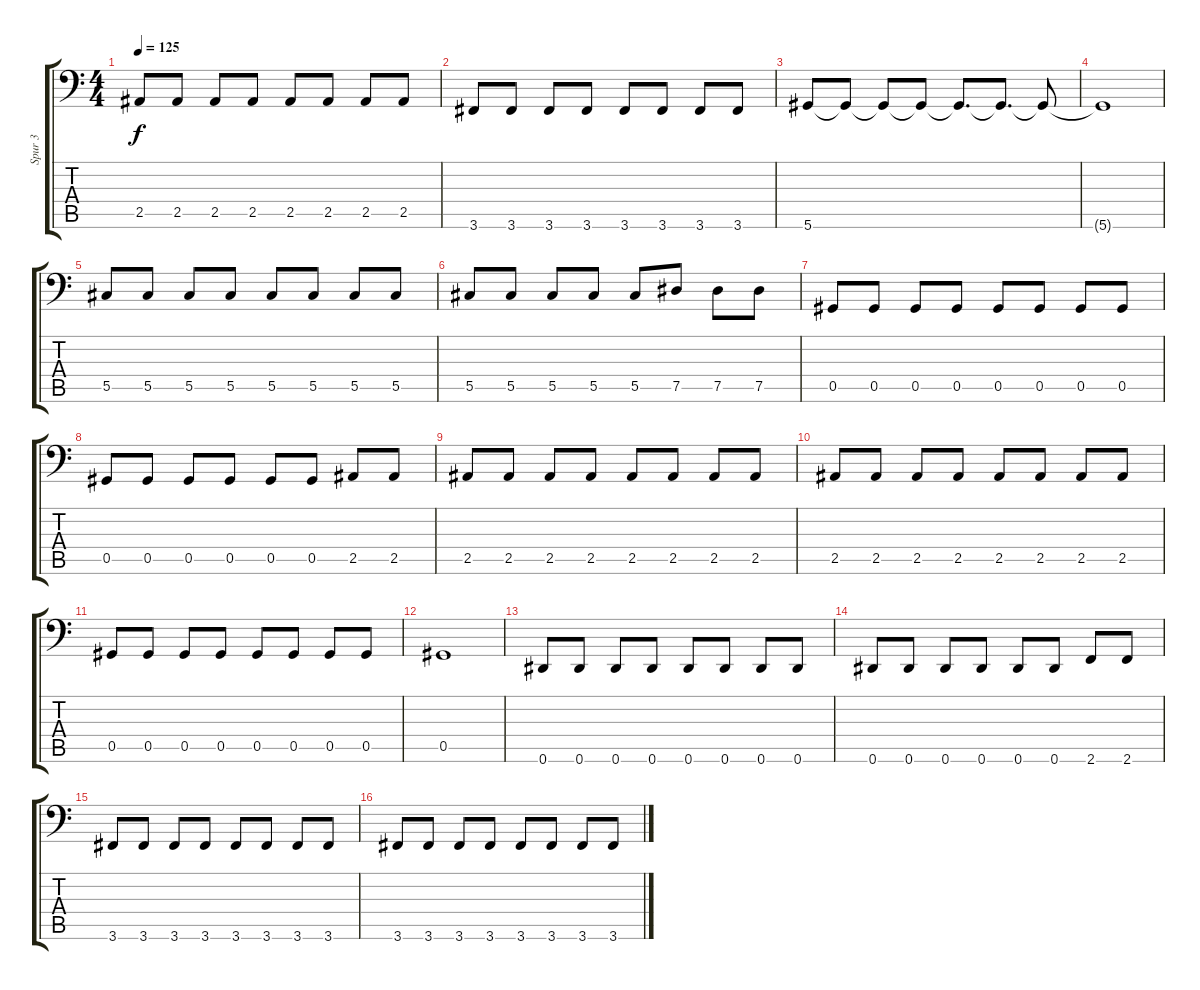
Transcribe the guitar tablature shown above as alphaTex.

\track ("Spur 3" "Spur 3") {instrument electricbassfinger}
\staff {score tabs}
\tuning (Eb3 Bb2 Gb2 Db2 Ab1 Eb1) {hide}
\ts (4 4)
\tempo 125
\clef f4
\ks c
2.5.8{dy f} 2.5.8 2.5.8 2.5.8 2.5.8 2.5.8 2.5.8 2.5.8 |
3.6.8 3.6.8 3.6.8 3.6.8 3.6.8 3.6.8 3.6.8 3.6.8 |
5.6.8 5.6{t}.8 5.6{t}.8 5.6{t}.8 5.6{t}.8{d} 5.6{t}.8{d} 5.6{t}.8 |
5.6{t}.1 |
\section ("" "")
5.5.8 5.5.8 5.5.8 5.5.8 5.5.8 5.5.8 5.5.8 5.5.8 |
5.5.8 5.5.8 5.5.8 5.5.8 5.5.8 7.5.8 7.5.8 7.5.8 |
0.5.8 0.5.8 0.5.8 0.5.8 0.5.8 0.5.8 0.5.8 0.5.8 |
0.5.8 0.5.8 0.5.8 0.5.8 0.5.8 0.5.8 2.5.8 2.5.8 |
2.5.8 2.5.8 2.5.8 2.5.8 2.5.8 2.5.8 2.5.8 2.5.8 |
2.5.8 2.5.8 2.5.8 2.5.8 2.5.8 2.5.8 2.5.8 2.5.8 |
0.5.8 0.5.8 0.5.8 0.5.8 0.5.8 0.5.8 0.5.8 0.5.8 |
0.5.1 |
\section ("" "")
0.6.8 0.6.8 0.6.8 0.6.8 0.6.8 0.6.8 0.6.8 0.6.8 |
0.6.8 0.6.8 0.6.8 0.6.8 0.6.8 0.6.8 2.6.8 2.6.8 |
3.6.8 3.6.8 3.6.8 3.6.8 3.6.8 3.6.8 3.6.8 3.6.8 |
3.6.8 3.6.8 3.6.8 3.6.8 3.6.8 3.6.8 3.6.8 3.6.8
